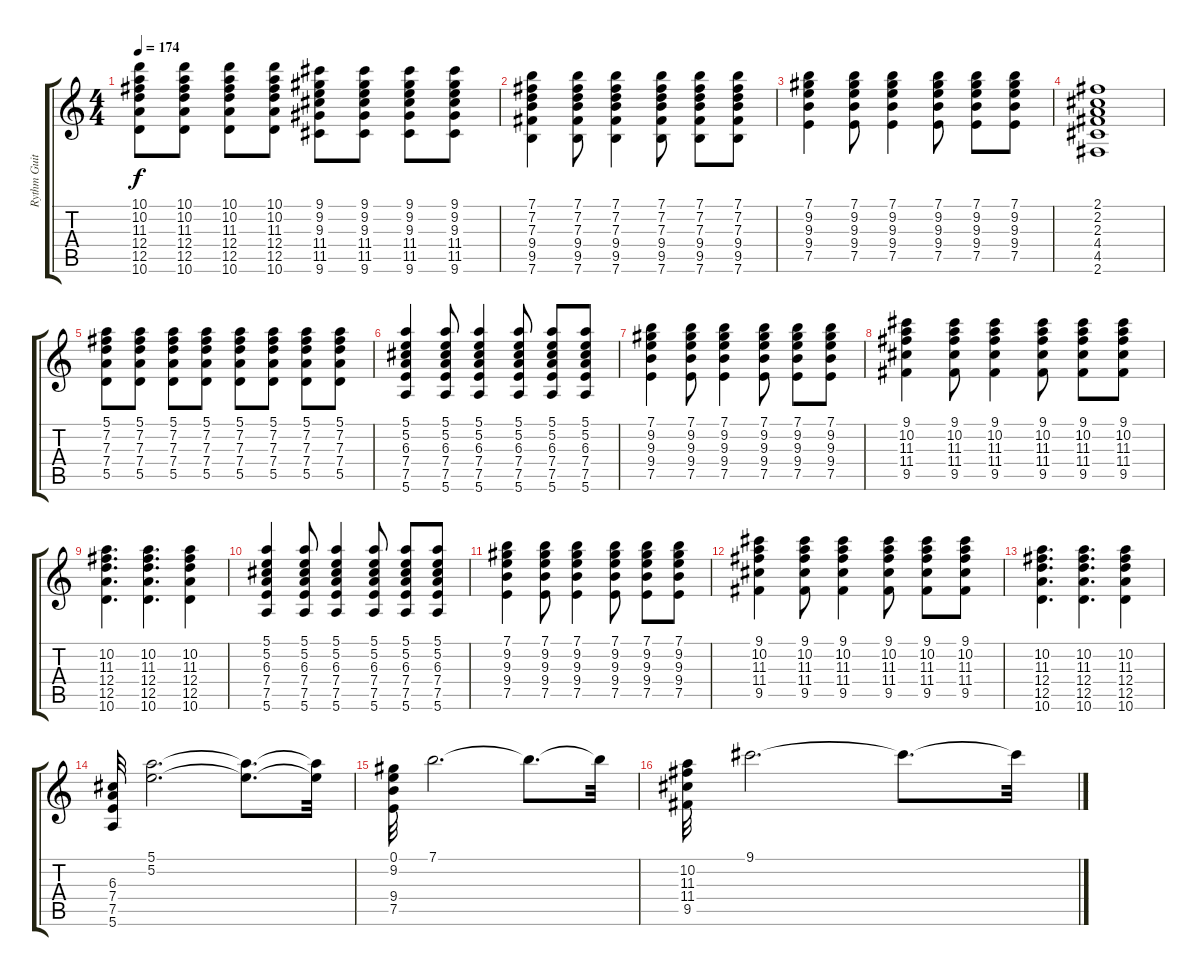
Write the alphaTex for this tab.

\track ("Rythm Guitar" "Rythm Guit") {instrument acousticguitarnylon}
\staff {score tabs}
\tuning (E4 B3 G3 D3 A2 E2) {hide}
\ts (4 4)
\tempo 174
\clef g2
\ks c
(10.1 10.2 11.3 12.4 12.5 10.6).8{dy f} (10.1 10.2 11.3 12.4 12.5 10.6).8 (10.1 10.2 11.3 12.4 12.5 10.6).8 (10.1 10.2 11.3 12.4 12.5 10.6).8 (9.1 9.2 9.3 11.4 11.5 9.6).8 (9.1 9.2 9.3 11.4 11.5 9.6).8 (9.1 9.2 9.3 11.4 11.5 9.6).8 (9.1 9.2 9.3 11.4 11.5 9.6).8 |
(7.1 7.2 7.3 9.4 9.5 7.6).4 (7.1 7.2 7.3 9.4 9.5 7.6).8 (7.1 7.2 7.3 9.4 9.5 7.6).4 (7.1 7.2 7.3 9.4 9.5 7.6).8 (7.1 7.2 7.3 9.4 9.5 7.6).8 (7.1 7.2 7.3 9.4 9.5 7.6).8 |
(7.1 9.2 9.3 9.4 7.5).4 (7.1 9.2 9.3 9.4 7.5).8 (7.1 9.2 9.3 9.4 7.5).4 (7.1 9.2 9.3 9.4 7.5).8 (7.1 9.2 9.3 9.4 7.5).8 (7.1 9.2 9.3 9.4 7.5).8 |
(2.1 2.2 2.3 4.4 4.5 2.6).1 |
(5.1 7.2 7.3 7.4 5.5).8 (5.1 7.2 7.3 7.4 5.5).8 (5.1 7.2 7.3 7.4 5.5).8 (5.1 7.2 7.3 7.4 5.5).8 (5.1 7.2 7.3 7.4 5.5).8 (5.1 7.2 7.3 7.4 5.5).8 (5.1 7.2 7.3 7.4 5.5).8 (5.1 7.2 7.3 7.4 5.5).8 |
(5.1 5.2 6.3 7.4 7.5 5.6).4 (5.1 5.2 6.3 7.4 7.5 5.6).8 (5.1 5.2 6.3 7.4 7.5 5.6).4 (5.1 5.2 6.3 7.4 7.5 5.6).8 (5.1 5.2 6.3 7.4 7.5 5.6).8 (5.1 5.2 6.3 7.4 7.5 5.6).8 |
(7.1 9.2 9.3 9.4 7.5).4 (7.1 9.2 9.3 9.4 7.5).8 (7.1 9.2 9.3 9.4 7.5).4 (7.1 9.2 9.3 9.4 7.5).8 (7.1 9.2 9.3 9.4 7.5).8 (7.1 9.2 9.3 9.4 7.5).8 |
(9.1 10.2 11.3 11.4 9.5).4 (9.1 10.2 11.3 11.4 9.5).8 (9.1 10.2 11.3 11.4 9.5).4 (9.1 10.2 11.3 11.4 9.5).8 (9.1 10.2 11.3 11.4 9.5).8 (9.1 10.2 11.3 11.4 9.5).8 |
(10.2 11.3 12.4 12.5 10.6).4{d} (10.2 11.3 12.4 12.5 10.6).4{d} (10.2 11.3 12.4 12.5 10.6).4 |
(5.1 5.2 6.3 7.4 7.5 5.6).4 (5.1 5.2 6.3 7.4 7.5 5.6).8 (5.1 5.2 6.3 7.4 7.5 5.6).4 (5.1 5.2 6.3 7.4 7.5 5.6).8 (5.1 5.2 6.3 7.4 7.5 5.6).8 (5.1 5.2 6.3 7.4 7.5 5.6).8 |
(7.1 9.2 9.3 9.4 7.5).4 (7.1 9.2 9.3 9.4 7.5).8 (7.1 9.2 9.3 9.4 7.5).4 (7.1 9.2 9.3 9.4 7.5).8 (7.1 9.2 9.3 9.4 7.5).8 (7.1 9.2 9.3 9.4 7.5).8 |
(9.1 10.2 11.3 11.4 9.5).4 (9.1 10.2 11.3 11.4 9.5).8 (9.1 10.2 11.3 11.4 9.5).4 (9.1 10.2 11.3 11.4 9.5).8 (9.1 10.2 11.3 11.4 9.5).8 (9.1 10.2 11.3 11.4 9.5).8 |
(10.2 11.3 12.4 12.5 10.6).4{d} (10.2 11.3 12.4 12.5 10.6).4{d} (10.2 11.3 12.4 12.5 10.6).4 |
(6.3 7.4 7.5 5.6).32 (5.1 5.2).2{d} (5.1{t} 5.2{t}).8{d} (5.1{t} 5.2{t}).32 |
(0.1 9.2 9.4 7.5).32 7.1.2{d} 7.1{t}.8{d} 7.1{t}.32 |
(10.2 11.3 11.4 9.5).32 9.1.2{d} 9.1{t}.8{d} 9.1{t}.32
